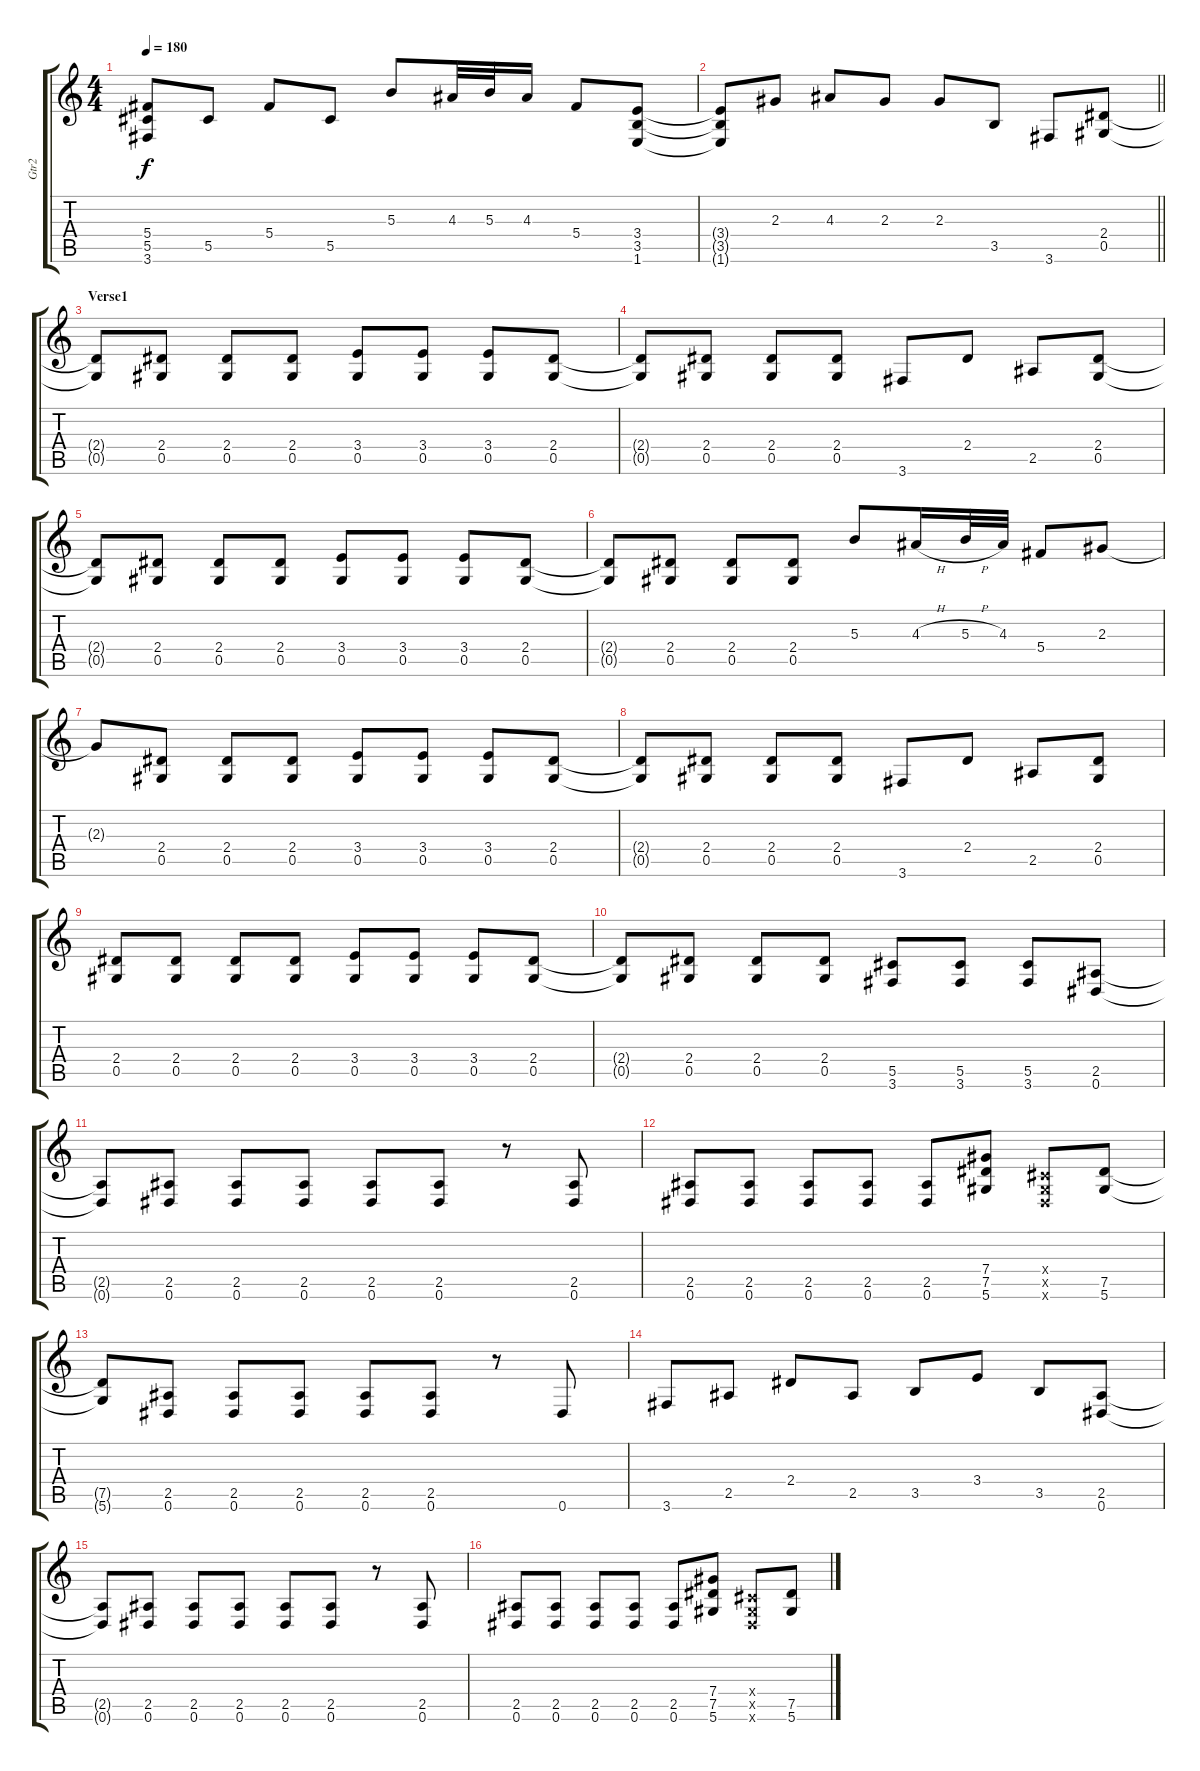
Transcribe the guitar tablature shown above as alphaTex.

\track ("Gtr2" "Gtr2") {instrument distortionguitar}
\staff {score tabs}
\tuning (Eb4 Bb3 Gb3 Db3 Ab2 Eb2) {hide}
\ts (4 4)
\tempo 180
\clef g2
\ks c
(5.4{t} 5.5{t} 3.6{t}).8{dy f} 5.5.8 5.4.8 5.5.8 5.3.8 4.3.32 5.3.32 4.3.16 5.4.8 (3.4 3.5 1.6).8 |
\barLineRight lightlight
(3.4{t} 3.5{t} 1.6{t}).8 2.3.8 4.3.8 2.3.8 2.3.8 3.5.8 3.6.8 (2.4 0.5).8 |
\section ("" "Verse1")
(2.4{t} 0.5{t}).8 (2.4 0.5).8 (2.4 0.5).8 (2.4 0.5).8 (3.4 0.5).8 (3.4 0.5).8 (3.4 0.5).8 (2.4 0.5).8 |
(2.4{t} 0.5{t}).8 (2.4 0.5).8 (2.4 0.5).8 (2.4 0.5).8 3.6.8 2.4.8 2.5.8 (2.4 0.5).8 |
(2.4{t} 0.5{t}).8 (2.4 0.5).8 (2.4 0.5).8 (2.4 0.5).8 (3.4 0.5).8 (3.4 0.5).8 (3.4 0.5).8 (2.4 0.5).8 |
(2.4{t} 0.5{t}).8 (2.4 0.5).8 (2.4 0.5).8 (2.4 0.5).8 5.3.8 4.3{h}.16 5.3{h}.32 4.3.32 5.4.8 2.3.8 |
2.3{t}.8 (2.4 0.5).8 (2.4 0.5).8 (2.4 0.5).8 (3.4 0.5).8 (3.4 0.5).8 (3.4 0.5).8 (2.4 0.5).8 |
(2.4{t} 0.5{t}).8 (2.4 0.5).8 (2.4 0.5).8 (2.4 0.5).8 3.6.8 2.4.8 2.5.8 (2.4 0.5).8 |
(2.4 0.5).8 (2.4 0.5).8 (2.4 0.5).8 (2.4 0.5).8 (3.4 0.5).8 (3.4 0.5).8 (3.4 0.5).8 (2.4 0.5).8 |
(2.4{t} 0.5{t}).8 (2.4 0.5).8 (2.4 0.5).8 (2.4 0.5).8 (5.5 3.6).8 (5.5 3.6).8 (5.5 3.6).8 (2.5 0.6).8 |
(2.5{t} 0.6{t}).8 (2.5 0.6).8 (2.5 0.6).8 (2.5 0.6).8 (2.5 0.6).8 (2.5 0.6).8 r.8 (2.5 0.6).8 |
(2.5 0.6).8 (2.5 0.6).8 (2.5 0.6).8 (2.5 0.6).8 (2.5 0.6).8 (7.4 7.5 5.6).8 (0.4{x} 0.5{x} 0.6{x}).8 (7.5 5.6).8 |
(7.5{t} 5.6{t}).8 (2.5 0.6).8 (2.5 0.6).8 (2.5 0.6).8 (2.5 0.6).8 (2.5 0.6).8 r.8 0.6.8 |
3.6.8 2.5.8 2.4.8 2.5.8 3.5.8 3.4.8 3.5.8 (2.5 0.6).8 |
(2.5{t} 0.6{t}).8 (2.5 0.6).8 (2.5 0.6).8 (2.5 0.6).8 (2.5 0.6).8 (2.5 0.6).8 r.8 (2.5 0.6).8 |
(2.5 0.6).8 (2.5 0.6).8 (2.5 0.6).8 (2.5 0.6).8 (2.5 0.6).8 (7.4 7.5 5.6).8 (0.4{x} 0.5{x} 0.6{x}).8 (7.5 5.6).8
